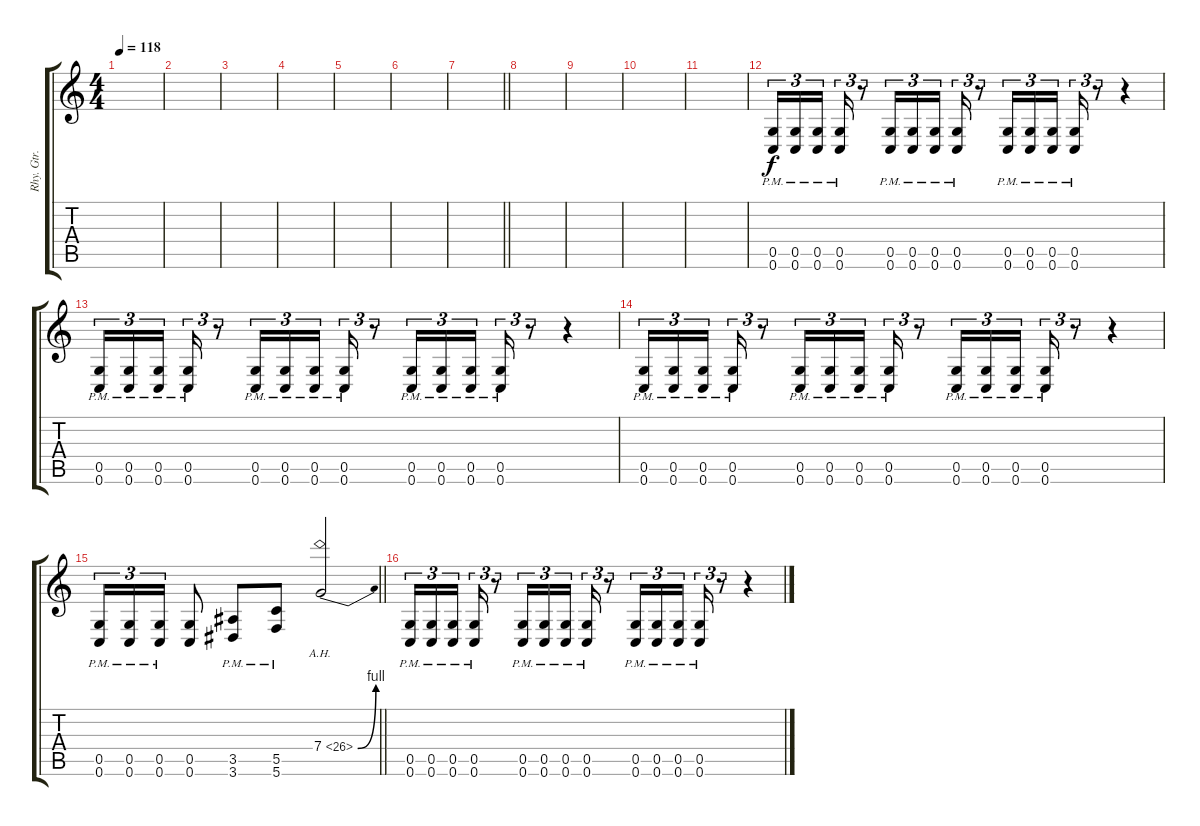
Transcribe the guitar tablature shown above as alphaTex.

\track ("Rhy. Gtr. 2" "Rhy. Gtr. ") {instrument distortionguitar}
\staff {score tabs}
\tuning (D4 A3 F3 C3 G2 C2) {hide}
\ts (4 4)
\tempo 118
\clef g2
\ks c
|
|
|
|
|
|
\barLineRight lightlight
|
\section ("" "")
|
|
|
|
(0.5{pm} 0.6{pm}).16{tu (3 2)} (0.5{pm} 0.6{pm}).16{tu (3 2)} (0.5{pm} 0.6{pm}).16{tu (3 2) beam splitsecondary} (0.5{pm} 0.6{pm}).16{tu (3 2)} r.8{tu (3 2)} (0.5{pm} 0.6{pm}).16{tu (3 2)} (0.5{pm} 0.6{pm}).16{tu (3 2)} (0.5{pm} 0.6{pm}).16{tu (3 2) beam splitsecondary} (0.5{pm} 0.6{pm}).16{tu (3 2)} r.8{tu (3 2)} (0.5{pm} 0.6{pm}).16{tu (3 2)} (0.5{pm} 0.6{pm}).16{tu (3 2)} (0.5{pm} 0.6{pm}).16{tu (3 2) beam splitsecondary} (0.5{pm} 0.6{pm}).16{tu (3 2)} r.8{tu (3 2)} r.4 |
(0.5{pm} 0.6{pm}).16{tu (3 2)} (0.5{pm} 0.6{pm}).16{tu (3 2)} (0.5{pm} 0.6{pm}).16{tu (3 2) beam splitsecondary} (0.5{pm} 0.6{pm}).16{tu (3 2)} r.8{tu (3 2)} (0.5{pm} 0.6{pm}).16{tu (3 2)} (0.5{pm} 0.6{pm}).16{tu (3 2)} (0.5{pm} 0.6{pm}).16{tu (3 2) beam splitsecondary} (0.5{pm} 0.6{pm}).16{tu (3 2)} r.8{tu (3 2)} (0.5{pm} 0.6{pm}).16{tu (3 2)} (0.5{pm} 0.6{pm}).16{tu (3 2)} (0.5{pm} 0.6{pm}).16{tu (3 2) beam splitsecondary} (0.5{pm} 0.6{pm}).16{tu (3 2)} r.8{tu (3 2)} r.4 |
(0.5{pm} 0.6{pm}).16{tu (3 2)} (0.5{pm} 0.6{pm}).16{tu (3 2)} (0.5{pm} 0.6{pm}).16{tu (3 2) beam splitsecondary} (0.5{pm} 0.6{pm}).16{tu (3 2)} r.8{tu (3 2)} (0.5{pm} 0.6{pm}).16{tu (3 2)} (0.5{pm} 0.6{pm}).16{tu (3 2)} (0.5{pm} 0.6{pm}).16{tu (3 2) beam splitsecondary} (0.5{pm} 0.6{pm}).16{tu (3 2)} r.8{tu (3 2)} (0.5{pm} 0.6{pm}).16{tu (3 2)} (0.5{pm} 0.6{pm}).16{tu (3 2)} (0.5{pm} 0.6{pm}).16{tu (3 2) beam splitsecondary} (0.5{pm} 0.6{pm}).16{tu (3 2)} r.8{tu (3 2)} r.4 |
\barLineRight lightlight
(0.5{pm} 0.6{pm}).16{tu (3 2)} (0.5{pm} 0.6{pm}).16{tu (3 2)} (0.5{pm} 0.6{pm}).16{tu (3 2)} (0.5 0.6).8 (3.5{pm} 3.6{pm}).8 (5.5{pm} 5.6{pm}).8 7.4{be (bend 0 0 60 4) ah 19}.2 |
\section ("" "")
(0.5{pm} 0.6{pm}).16{tu (3 2)} (0.5{pm} 0.6{pm}).16{tu (3 2)} (0.5{pm} 0.6{pm}).16{tu (3 2) beam splitsecondary} (0.5{pm} 0.6{pm}).16{tu (3 2)} r.8{tu (3 2)} (0.5{pm} 0.6{pm}).16{tu (3 2)} (0.5{pm} 0.6{pm}).16{tu (3 2)} (0.5{pm} 0.6{pm}).16{tu (3 2) beam splitsecondary} (0.5{pm} 0.6{pm}).16{tu (3 2)} r.8{tu (3 2)} (0.5{pm} 0.6{pm}).16{tu (3 2)} (0.5{pm} 0.6{pm}).16{tu (3 2)} (0.5{pm} 0.6{pm}).16{tu (3 2) beam splitsecondary} (0.5{pm} 0.6{pm}).16{tu (3 2)} r.8{tu (3 2)} r.4
